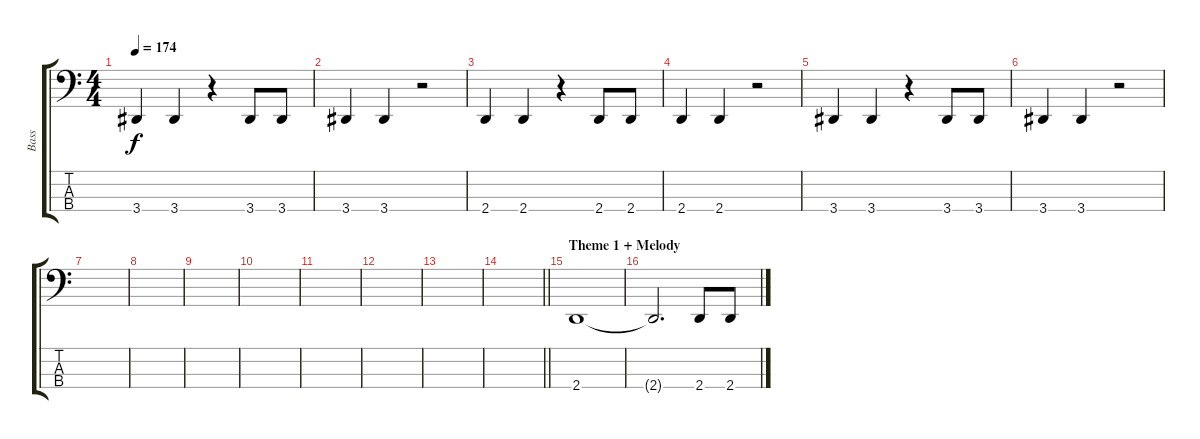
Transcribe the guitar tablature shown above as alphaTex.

\track ("Bass" "Bass") {instrument electricbasspick}
\staff {score tabs}
\tuning (F2 C2 G1 C1) {hide}
\ts (4 4)
\tempo 174
\clef f4
\ks c
3.4.4{dy f} 3.4.4 r.4 3.4.8 3.4.8 |
3.4.4 3.4.4 r.2 |
2.4.4 2.4.4 r.4 2.4.8 2.4.8 |
2.4.4 2.4.4 r.2 |
3.4.4 3.4.4 r.4 3.4.8 3.4.8 |
3.4.4 3.4.4 r.2 |
|
|
|
|
|
|
|
\barLineRight lightlight
|
\section ("" "Theme 1 + Melody")
2.4.1 |
2.4{t}.2{d} 2.4.8 2.4.8
